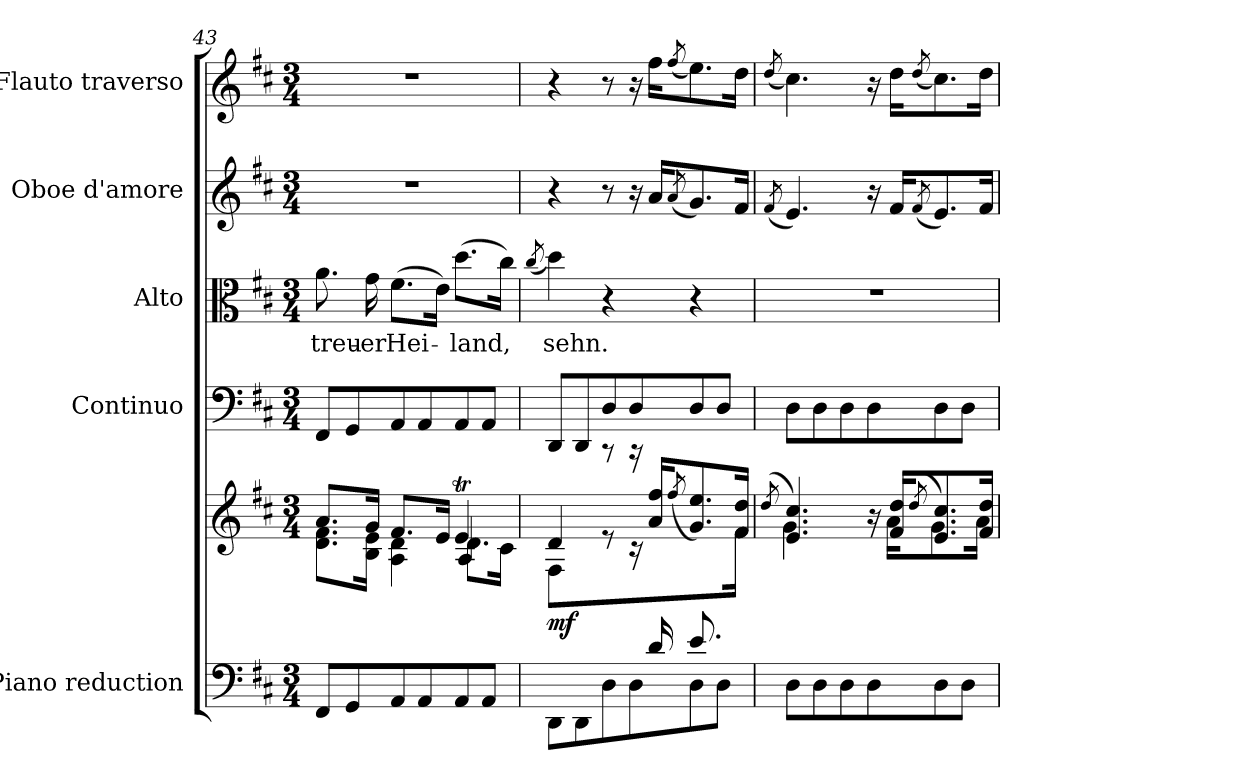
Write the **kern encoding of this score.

**kern	**kern	**dynam	**kern	**kern	**text	**kern	**dynam	**kern	**dynam
*part5	*part5	*part5	*part4	*part3	*part3	*part2	*part2	*part1	*part1
*staff6	*staff5	*staff5/6	*staff4	*staff3	*staff3	*staff2	*staff2	*staff1	*staff1
*I"Piano reduction	*	*	*I"Continuo	*I"Alto	*	*I"Oboe d'amore	*	*I"Flauto traverso	*
*I'Pno	*	*	*	*	*	*I'Ob	*	*I'Fl	*
!!LO:LB:g=z
*clefF4	*clefG2	*	*clefF4	*clefC3	*	*clefG2	*	*clefG2	*
*k[f#c#]	*k[f#c#]	*	*k[f#c#]	*k[f#c#]	*	*k[f#c#]	*	*k[f#c#]	*
*M3/4	*M3/4	*	*M3/4	*M3/4	*	*M3/4	*	*M3/4	*
=43	=43	=43	=43	=43	=43	=43	=43	=43	=43
*	*^	*	*	*	*	*	*	*	*
*	*	*^	*	*	*	*	*	*	*	*
!	!	!	!	!	!	!	!LO:LY:b	!	!	!	!
8FF#/L	8.a/L	8.d\ 8.f#\L	2ryy	.	8FF#/L	8.a\	treu-	2.r	.	2.r	.
8GG/	.	.	.	.	8GG/	.	.	.	.	.	.
!	!	!	!	!	!	!	!LO:LY:b	!	!	!	!
.	16g/Jk	16B\ 16e\Jk	.	.	.	16g\	-er	.	.	.	.
!	!	!	!	!	!	!	!LO:LY:b	!	!	!	!
8AA/	8.f#/L	4A\ 4d\	.	.	8AA/	(>8.f#\L	Hei-	.	.	.	.
8AA/	.	.	.	.	8AA/	.	.	.	.	.	.
.	16e/Jk	.	.	.	.	16e\Jk)	.	.	.	.	.
!	!	!	!	!	!	!	!LO:LY:b	!	!	!	!
8AA/	4eT/	8.d\L	4A/	.	8AA/	(>8.dd\L	-land,	.	.	.	.
8AA/J	.	.	.	.	8AA/J	.	.	.	.	.	.
.	.	16c#\Jk	.	.	.	16cc#\Jk)	.	.	.	.	.
*	*v	*v	*v	*	*	*	*	*	*	*	*
=44	=44	=44	=44	=44	=44	=44	=44	=44	=44
.	.	.	.	(<8qcc#/	.	.	.	.	.
*^	*^	*	*	*	*	*	*	*	*
!	!	!	!	!LO:DY:b	!	!	!LO:LY:b	!	!	!	!
4..ryy	8DD\L	4d/	4F#\	mf	8DD/L	4dd\)	sehn.	4r	.	4r	.
.	8DD\	.	.	.	8DD/	.	.	.	.	.	.
.	8D\	8re	8rggg	.	8D/	4r	.	8r	.	8r	.
.	8D\	16rc	16rggg	.	8D/	.	.	16r	.	16r	.
!	!	!	!	!	!	!	!	!	!LO:DY:b	!	!LO:DY:b
16d/KL	.	16a/ 16ff#/KL	4ryy	.	.	.	.	16a/KL	other-dynamics	16ff#\KL	other-dynamics
.	.	(<8qff#/	.	.	.	.	.	(<8qa/	.	(<8qff#/	.
8.e/	8D\	8.g/ 8.ee/)	.	.	8D/	4r	.	8.g/)	.	8.ee\)	.
.	8D\J	.	.	.	8D/J	.	.	.	.	.	.
16ryy	.	16f#/ 16dd/Jk	16f#\Jk	.	.	.	.	16f#/Jk	.	16dd\Jk	.
*v	*v	*	*	*	*	*	*	*	*	*	*
=45	=45	=45	=45	=45	=45	=45	=45	=45	=45	=45
.	(<8qdd/	.	.	.	.	.	(<8qf#/	.	(<8qdd/	.
8D\L	4.e/ 4.cc#/)	4.g\	.	8D\L	2.r	.	4.e/)	.	4.cc#\)	.
8D\	.	.	.	8D\	.	.	.	.	.	.
8D\	.	.	.	8D\	.	.	.	.	.	.
8D\	16r	16ryy	.	8D\	.	.	16r	.	16r	.
.	16f#/ 16dd/KL	16a\KL	.	.	.	.	16f#/KL	.	16dd\KL	.
.	(<8qdd/	.	.	.	.	.	(<8qf#/	.	(<8qdd/	.
8D\	8.e/ 8.cc#/)	8.g\	.	8D\	.	.	8.e/)	.	8.cc#\)	.
8D\J	.	.	.	8D\J	.	.	.	.	.	.
.	16f#/ 16dd/Jk	16a\Jk	.	.	.	.	16f#/Jk	.	16dd\Jk	.
*	*v	*v	*	*	*	*	*	*	*	*
=	=	=	=	=	=	=	=	=	=
*-	*-	*-	*-	*-	*-	*-	*-	*-	*-
